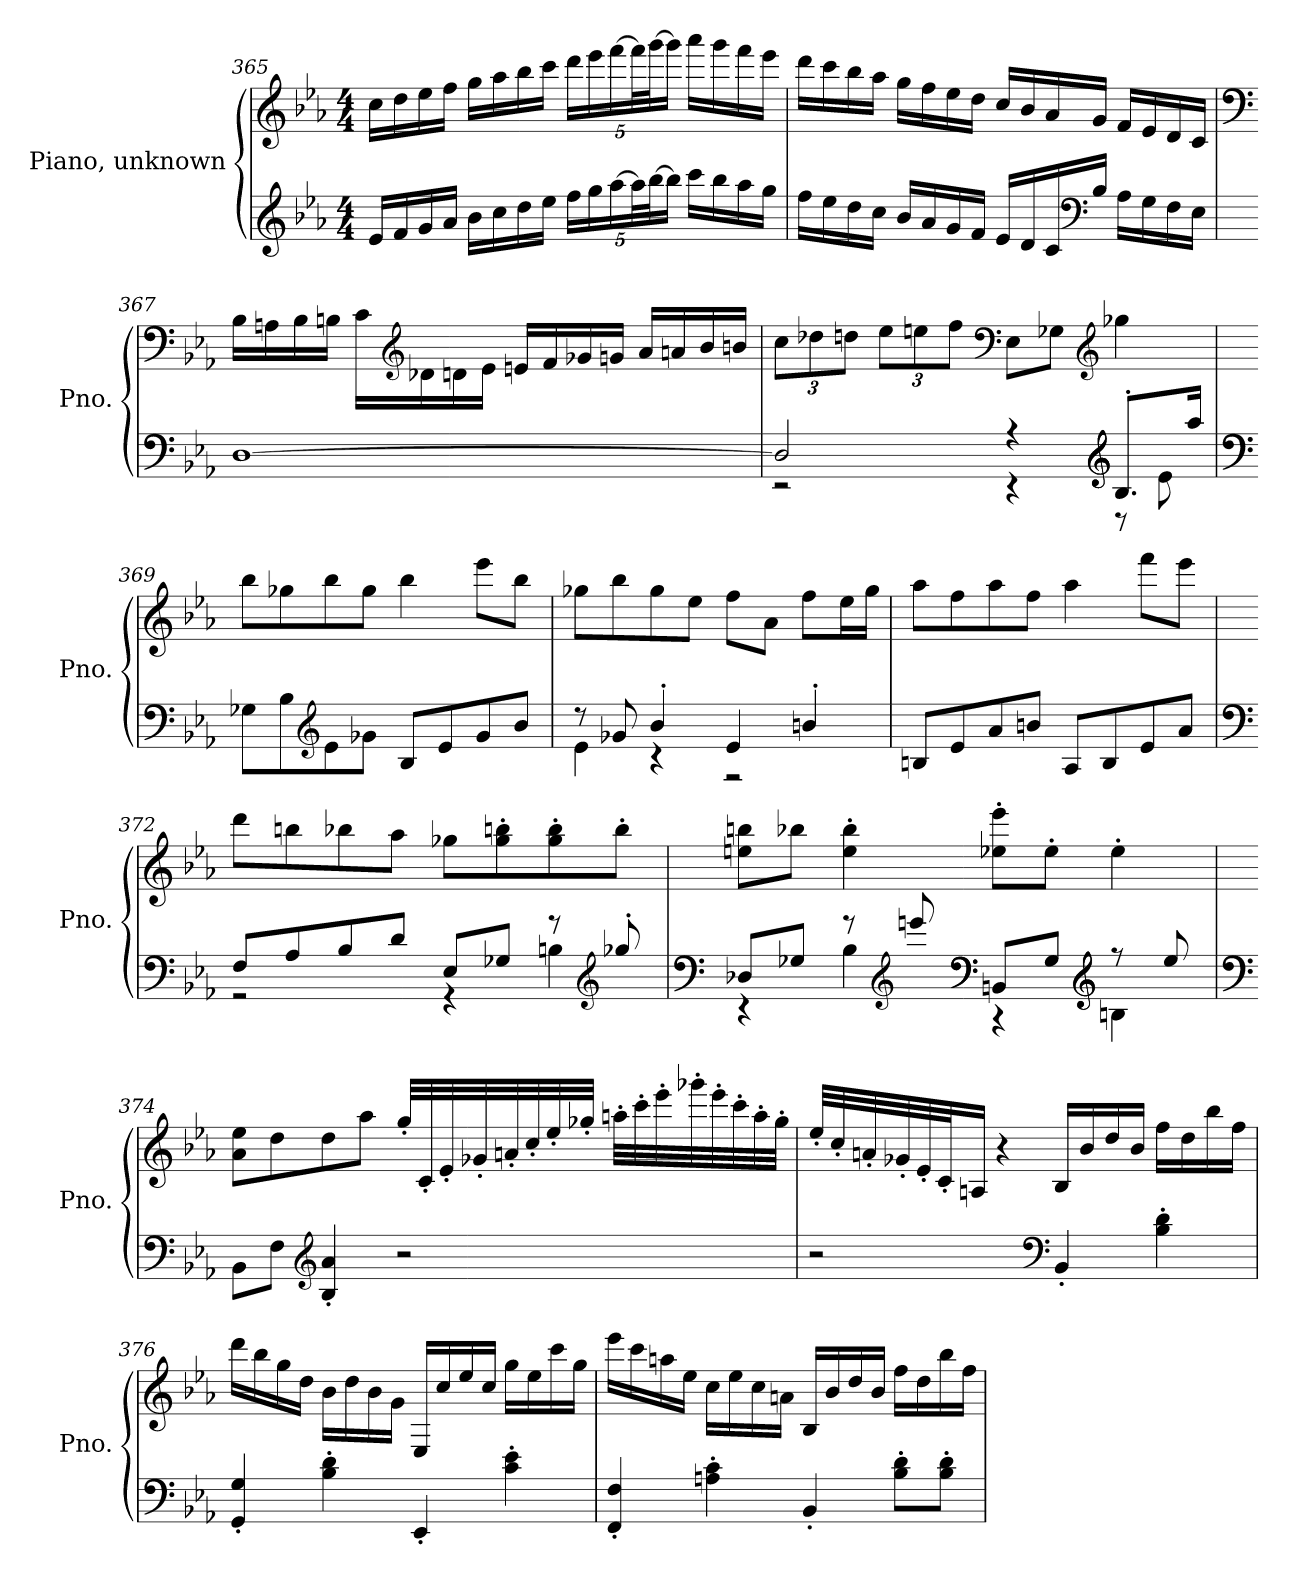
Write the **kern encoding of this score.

**kern	**kern
*part1	*part1
*staff2	*staff1
*I"Piano, unknown	*
*I'Pno.	*
!!LO:LB:g=z
*clefG2	*clefG2
*k[b-e-a-]	*k[b-e-a-]
*M4/4	*M4/4
=365	=365
16e-/LL	16cc\LL
16f/	16dd\
16g/	16ee-\
16a-/JJ	16ff\JJ
16b-\LL	16gg\LL
16cc\	16aa-\
16dd\	16bb-\
16ee-\JJ	16ccc\JJ
*Xbrackettup	*Xbrackettup
20ff\LL	20ddd\LL
20gg\	20eee-\
[20aa-\	[20fff\
40aa-\L]	40fff\L]
[40bb-\J	[40ggg\J
20bb-\JJ]	20ggg\JJ]
16ccc\LL	16aaa-\LL
16bb-\	16ggg\
16aa-\	16fff\
16gg\JJ	16eee-\JJ
=366	=366
16ff\LL	16ddd\LL
16ee-\	16ccc\
16dd\	16bb-\
16cc\JJ	16aa-\JJ
16b-/LL	16gg\LL
16a-/	16ff\
16g/	16ee-\
16f/JJ	16dd\JJ
16e-/LL	16cc/LL
16d/	16b-/
16c/	16a-/
*clefF4	*
16B-/JJ	16g/JJ
16A-\LL	16f/LL
16G\	16e-/
16F\	16d/
16E-\JJ	16c/JJ
!!LO:LB:g=z
=367	=367
*	*clefF4
[1D	16B-\LL
.	16An\
.	16B-\
.	16Bn\JJ
.	16c\LL
*	*clefG2
.	16d-X\
.	16dn\
.	16e-\JJ
.	16en/LL
.	16f/
.	16g-X/
.	16gn/JJ
.	16a-/LL
.	16an/
.	16b-/
.	16bn/JJ
=368	=368
*^	*
2D/]	2r	12cc\L
.	.	12dd-X\
.	.	12ddn\J
.	.	12ee-\L
.	.	12een\
.	.	12ff\J
*	*	*clefF4
4r	4r	8E-\L
.	.	8G-X\J
*clefG2	*	*clefG2
8.B-'/L	8r	4gg-X\
.	8e-\	.
16aa-/Jk	.	.
*v	*v	*
!!LO:PB:g=z
=369	=369
*clefF4	*
8G-X\L	8bb-\L
8B-\	8gg-X\
*clefG2	*
8e-\	8bb-\
8g-X\J	8gg-\J
8B-/L	4bb-\
8e-/	.
8g-/	8eee-\L
8b-/J	8bb-\J
=370	=370
*^	*
8r	4e-\	8gg-X\L
8g-X/	.	8bb-\
4b-'/	4r	8gg-\
.	.	8ee-\J
4e-/	2r	8ff\L
.	.	8a-\J
4bn'/	.	8ff\L
.	.	16ee-\L
.	.	16gg-\JJ
*v	*v	*
=371	=371
8Bn/L	8aa-\L
8e-/	8ff\
8a-/	8aa-\
8bn/J	8ff\J
8A-/L	4aa-\
8B/	.
8e-/	8fff\L
8a-/J	8eee-\J
!!LO:LB:g=z
=372	=372
*clefF4	*
*^	*
8F/L	2r	8ddd\L
8A-/	.	8bbn\
8B-/	.	8bb-X\
8d/J	.	8aa-\J
8E-/L	4r	8gg-X\L
8G-X/J	.	8gg-\' 8bbn\'
8r	4Bn\	8gg-\' 8bb\'
*clefG2	*	*
8gg-X'/	.	8bb'\J
=373	=373	=373
*clefF4	*	*
8D-X/L	4r	8een\ 8bbn\L
8G-X/J	.	8bb-X\J
8r	4B-\	4ee\' 4bb-\'
*clefG2	*	*
8eeen/	.	.
*clefF4	*	*
8BBn/L	4r	8ee-X\' 8eee-\'L
8G-/J	.	8ee-'\J
*clefG2	*	*
8r	4Bn\	4ee-'\
8ee-/	.	.
*v	*v	*
!!LO:LB:g=z
=374	=374
*clefF4	*
8BB-\L	8a-\ 8ee-\L
8F\J	8dd\
*clefG2	*
4B-/' 4a-/'	8dd\
.	8aa-\J
2r	32gg'/LLL
.	32c'/
.	32e-'/
.	32g-X'/
.	32an'/
.	32cc'/
.	32ee-'/
.	32gg-X'/JJJ
.	32aan'\LLL
.	32ccc'\
.	32eee-'\
.	32ggg-X'\
.	32eee-'\
.	32ccc'\
.	32aa'\
.	32gg-'\JJJ
!!LO:LB:g=z
=375	=375
2r	32ee-'/LLL
.	32cc'/
.	32an'/
.	32g-X'/
.	32e-'/
.	32c'/J
.	16An/JJ
.	4r
*clefF4	*
4BB-'/	16B-/LL
.	16b-/
.	16dd/
.	16b-/JJ
4B-\' 4d\'	16ff\LL
.	16dd\
.	16bb-\
.	16ff\JJ
=376	=376
4GG/' 4G/'	16ddd\LL
.	16bb-\
.	16gg\
.	16dd\JJ
4B-\' 4d\'	16b-\LL
.	16dd\
.	16b-\
.	16g\JJ
4EE-'/	16E-/LL
.	16cc/
.	16ee-/
.	16cc/JJ
4c\' 4e-\'	16gg\LL
.	16ee-\
.	16ccc\
.	16gg\JJ
!!LO:LB:g=z
=377	=377
4FF/' 4F/'	16eee-\LL
.	16ccc\
.	16aan\
.	16ee-\JJ
4An\' 4c\'	16cc\LL
.	16ee-\
.	16cc\
.	16an\JJ
4BB-'/	16B-/LL
.	16b-/
.	16dd/
.	16b-/JJ
8B-\' 8d\'L	16ff\LL
.	16dd\
8B-\' 8d\'J	16bb-\
.	16ff\JJ
=	=
*-	*-
